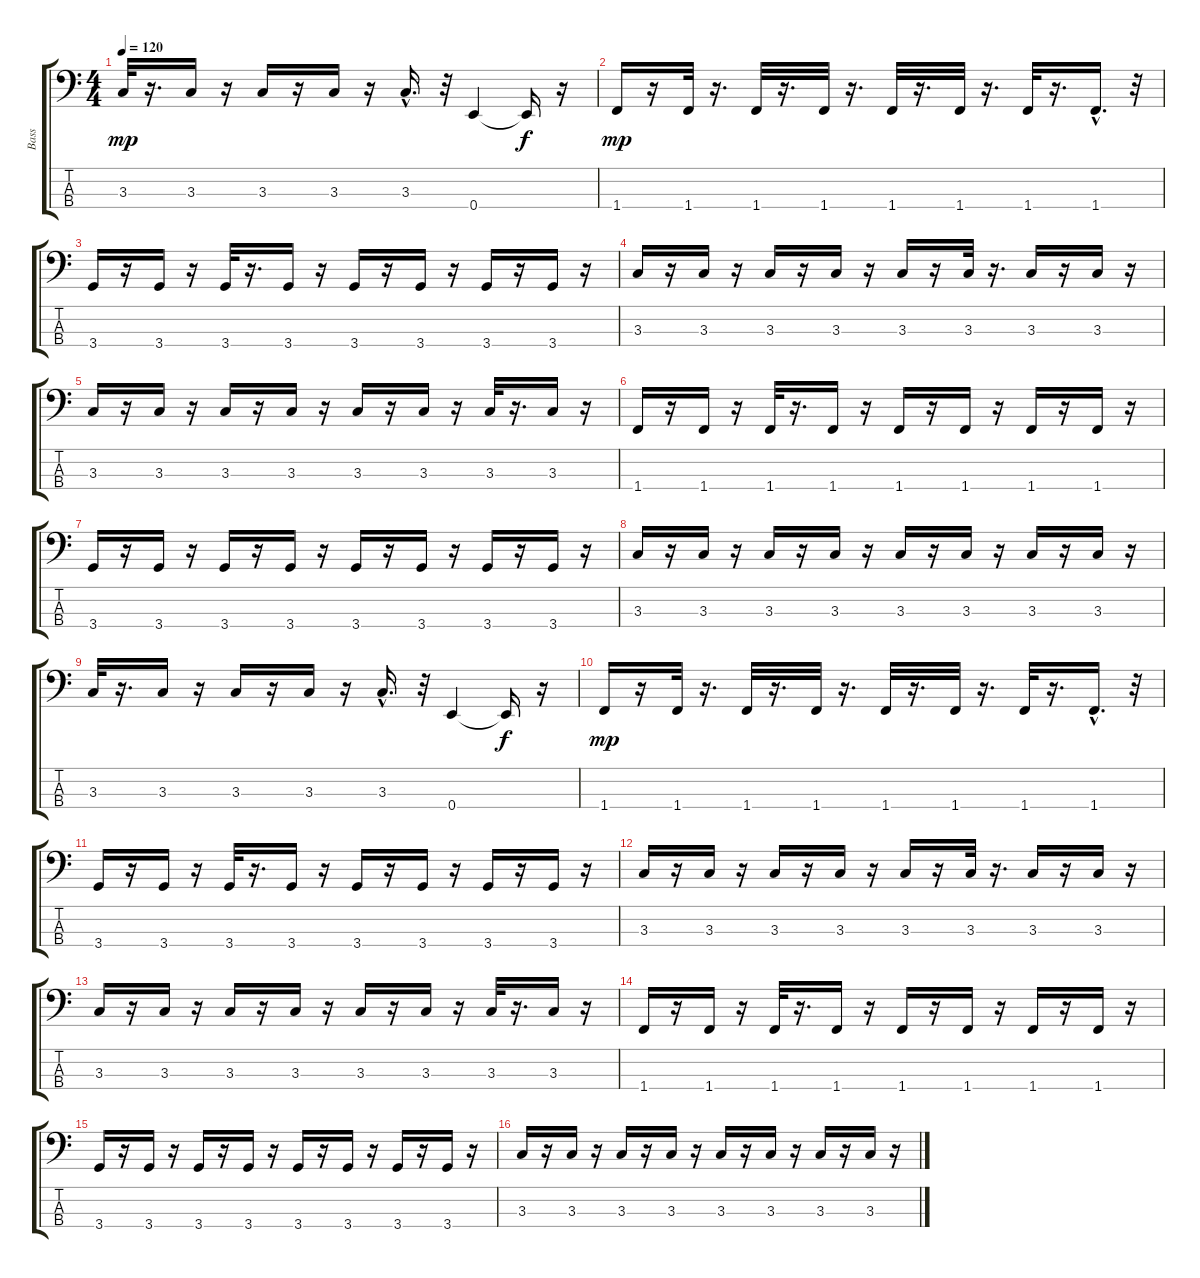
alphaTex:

\track ("Bass" "Bass") {instrument electricbassfinger}
\staff {score tabs}
\tuning (G2 D2 A1 E1) {hide}
\ts (4 4)
\tempo 120
\clef f4
\ks c
3.3.32{dy mp} r.16{d} 3.3.16 r.16 3.3.16 r.16 3.3.16 r.16 3.3{hac}.16{d} r.32 0.4.4 0.4{t}.16{dy f} r.16 |
1.4.16{dy mp} r.16 1.4.32 r.16{d} 1.4.32 r.16{d} 1.4.32 r.16{d} 1.4.32 r.16{d} 1.4.32 r.16{d} 1.4.32 r.16{d} 1.4{hac}.16{d} r.32 |
3.4.16 r.16 3.4.16 r.16 3.4.32 r.16{d} 3.4.16 r.16 3.4.16 r.16 3.4.16 r.16 3.4.16 r.16 3.4.16 r.16 |
3.3.16 r.16 3.3.16 r.16 3.3.16 r.16 3.3.16 r.16 3.3.16 r.16 3.3.32 r.16{d} 3.3.16 r.16 3.3.16 r.16 |
3.3.16 r.16 3.3.16 r.16 3.3.16 r.16 3.3.16 r.16 3.3.16 r.16 3.3.16 r.16 3.3.32 r.16{d} 3.3.16 r.16 |
1.4.16 r.16 1.4.16 r.16 1.4.32 r.16{d} 1.4.16 r.16 1.4.16 r.16 1.4.16 r.16 1.4.16 r.16 1.4.16 r.16 |
3.4.16 r.16 3.4.16 r.16 3.4.16 r.16 3.4.16 r.16 3.4.16 r.16 3.4.16 r.16 3.4.16 r.16 3.4.16 r.16 |
3.3.16 r.16 3.3.16 r.16 3.3.16 r.16 3.3.16 r.16 3.3.16 r.16 3.3.16 r.16 3.3.16 r.16 3.3.16 r.16 |
3.3.32 r.16{d} 3.3.16 r.16 3.3.16 r.16 3.3.16 r.16 3.3{hac}.16{d} r.32 0.4.4 0.4{t}.16{dy f} r.16 |
1.4.16{dy mp} r.16 1.4.32 r.16{d} 1.4.32 r.16{d} 1.4.32 r.16{d} 1.4.32 r.16{d} 1.4.32 r.16{d} 1.4.32 r.16{d} 1.4{hac}.16{d} r.32 |
3.4.16 r.16 3.4.16 r.16 3.4.32 r.16{d} 3.4.16 r.16 3.4.16 r.16 3.4.16 r.16 3.4.16 r.16 3.4.16 r.16 |
3.3.16 r.16 3.3.16 r.16 3.3.16 r.16 3.3.16 r.16 3.3.16 r.16 3.3.32 r.16{d} 3.3.16 r.16 3.3.16 r.16 |
3.3.16 r.16 3.3.16 r.16 3.3.16 r.16 3.3.16 r.16 3.3.16 r.16 3.3.16 r.16 3.3.32 r.16{d} 3.3.16 r.16 |
1.4.16 r.16 1.4.16 r.16 1.4.32 r.16{d} 1.4.16 r.16 1.4.16 r.16 1.4.16 r.16 1.4.16 r.16 1.4.16 r.16 |
3.4.16 r.16 3.4.16 r.16 3.4.16 r.16 3.4.16 r.16 3.4.16 r.16 3.4.16 r.16 3.4.16 r.16 3.4.16 r.16 |
3.3.16 r.16 3.3.16 r.16 3.3.16 r.16 3.3.16 r.16 3.3.16 r.16 3.3.16 r.16 3.3.16 r.16 3.3.16 r.16
